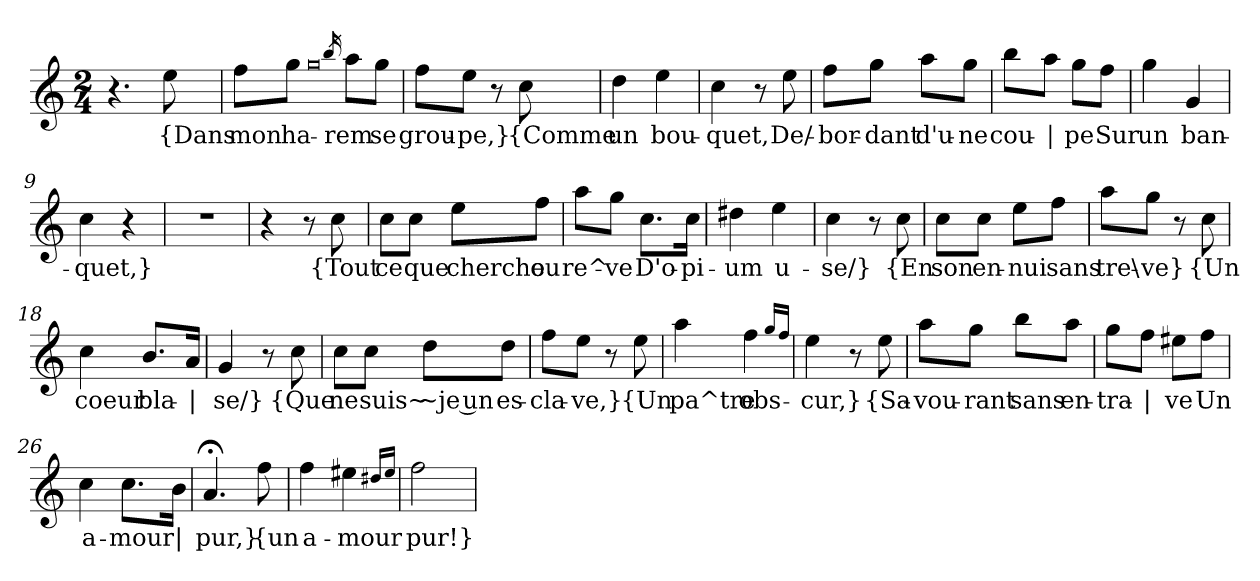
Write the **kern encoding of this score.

**kern	**text
*part1	*part1
*staff1	*staff1
*clefG2	*
*k[]	*
*M2/4	*
=1	=1
4.r	.
!	!LO:LY:b
8ee\	{Dans
=2	=2
!	!LO:LY:b
8ff\L	mon
!	!LO:LY:b
8gg\J	ha-
0qgg	.
16qbb/	.
!	!LO:LY:b
8aa\L	-rem
!	!LO:LY:b
8gg\J	se
=3	=3
!	!LO:LY:b
8ff\L	grou-
!	!LO:LY:b
8ee\J	-pe,}
8r	.
!	!LO:LY:b
8cc\	{Comme
=4	=4
!	!LO:LY:b
4dd\	un
!	!LO:LY:b
4ee\	bou-
=5	=5
!	!LO:LY:b
4cc\	-quet,
8r	.
!	!LO:LY:b
8ee\	De/-
=6	=6
!	!LO:LY:b
8ff\L	-bor-
!	!LO:LY:b
8gg\J	-dant
!	!LO:LY:b
8aa\L	d'u-
!	!LO:LY:b
8gg\J	-ne
=7	=7
!	!LO:LY:b
8bb\L	cou-
!	!LO:LY:b
8aa\J	|
!	!LO:LY:b
8gg\L	-pe
!	!LO:LY:b
8ff\J	Sur
!!LO:LB:g=z
=8	=8
!	!LO:LY:b
4gg\	un
!	!LO:LY:b
4g/	ban-
=9	=9
!	!LO:LY:b
4cc\	-quet,}
4r	.
=10	=10
2r	.
=11	=11
4r	.
8r	.
!	!LO:LY:b
8cc\	{Tout
=12	=12
!	!LO:LY:b
8cc\L	ce
!	!LO:LY:b
8cc\J	que
!	!LO:LY:b
8ee\L	cherche
!	!LO:LY:b
8ff\J	ou
=13	=13
!	!LO:LY:b
8aa\L	re^-
!	!LO:LY:b
8gg\J	-ve
!	!LO:LY:b
8.cc\L	D'o-
!	!LO:LY:b
16cc\Jk	-pi-
=14	=14
!	!LO:LY:b
4dd#X\	-um
!	!LO:LY:b
4ee\	u-
=15	=15
!	!LO:LY:b
4cc\	-se/}
8r	.
!	!LO:LY:b
8cc\	{En
=16	=16
!	!LO:LY:b
8cc\L	son
!	!LO:LY:b
8cc\J	en-
!	!LO:LY:b
8ee\L	-nui
!	!LO:LY:b
8ff\J	sans
!!LO:LB:g=z
=17	=17
!	!LO:LY:b
8aa\L	tre\-
!	!LO:LY:b
8gg\J	-ve}
8r	.
!	!LO:LY:b
8cc\	{Un
=18	=18
!	!LO:LY:b
4cc\	coeur
!	!LO:LY:b
8.b/L	bla-
!	!LO:LY:b
16a/Jk	|
=19	=19
!	!LO:LY:b
4g/	-se/}
8r	.
!	!LO:LY:b
8cc\	{Que
=20	=20
!	!LO:LY:b
8cc\L	ne
!	!LO:LY:b
8cc\J	suis~
!	!LO:LY:b
8dd\L	~je un
!	!LO:LY:b
8dd\J	es-
=21	=21
!	!LO:LY:b
8ff\L	-cla-
!	!LO:LY:b
8ee\J	-ve,}
8r	.
!	!LO:LY:b
8ee\	{Un
=22	=22
!	!LO:LY:b
4aa\	pa^tre
!	!LO:LY:b
4ff\	obs-
16qgg/LL	.
16qff/JJ	.
=23	=23
!	!LO:LY:b
4ee\	-cur,}
8r	.
!	!LO:LY:b
8ee\	{Sa-
!!LO:LB:g=z
=24	=24
!	!LO:LY:b
8aa\L	-vou-
!	!LO:LY:b
8gg\J	-rant
!	!LO:LY:b
8bb\L	sans
!	!LO:LY:b
8aa\J	en-
=25	=25
!	!LO:LY:b
8gg\L	-tra-
!	!LO:LY:b
8ff\J	|
!	!LO:LY:b
8ee#X\L	-ve
!	!LO:LY:b
8ff\J	Un
=26	=26
!	!LO:LY:b
4cc\	a-
!	!LO:LY:b
8.cc\L	-mour
!	!LO:LY:b
16b\Jk	|
=27	=27
!	!LO:LY:b
4.a;</	pur,}
!	!LO:LY:b
8ff\	{un
=28	=28
!	!LO:LY:b
4ff\	a-
!	!LO:LY:b
4ee#X\	-mour
16qdd#X/LL	.
16qee#/JJ	.
=29	=29
!	!LO:LY:b
2ff\	pur!}
=	=
*-	*-
